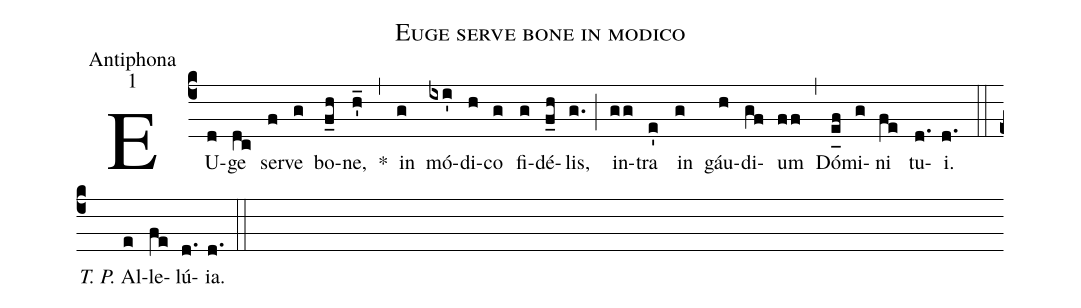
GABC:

name:Euge serve bone in modico;
office-part:Antiphona;
mode:1;
%%
(c4) EU(d)ge(dc) ser(f)ve(g) bo(f_h)ne,(h'_) *(,) in(g) mó(ixi')di(h)co(g) fi(g)dé(f_h)lis,(g.) (;) in(gg)tra(e') in(g) gáu(h)di(gf)um(ff) (,) Dó(e_[uh:l]f)mi(g)ni(fe) tu(d.)i.(d.) (::) <i>T. P.</i> Al(e)le(fe)lú(d.){ia}.(d.) (::)
%<eu>E(h) u(h) o(g) u(f) a(gh) e.</eu>(gf..) (::)
